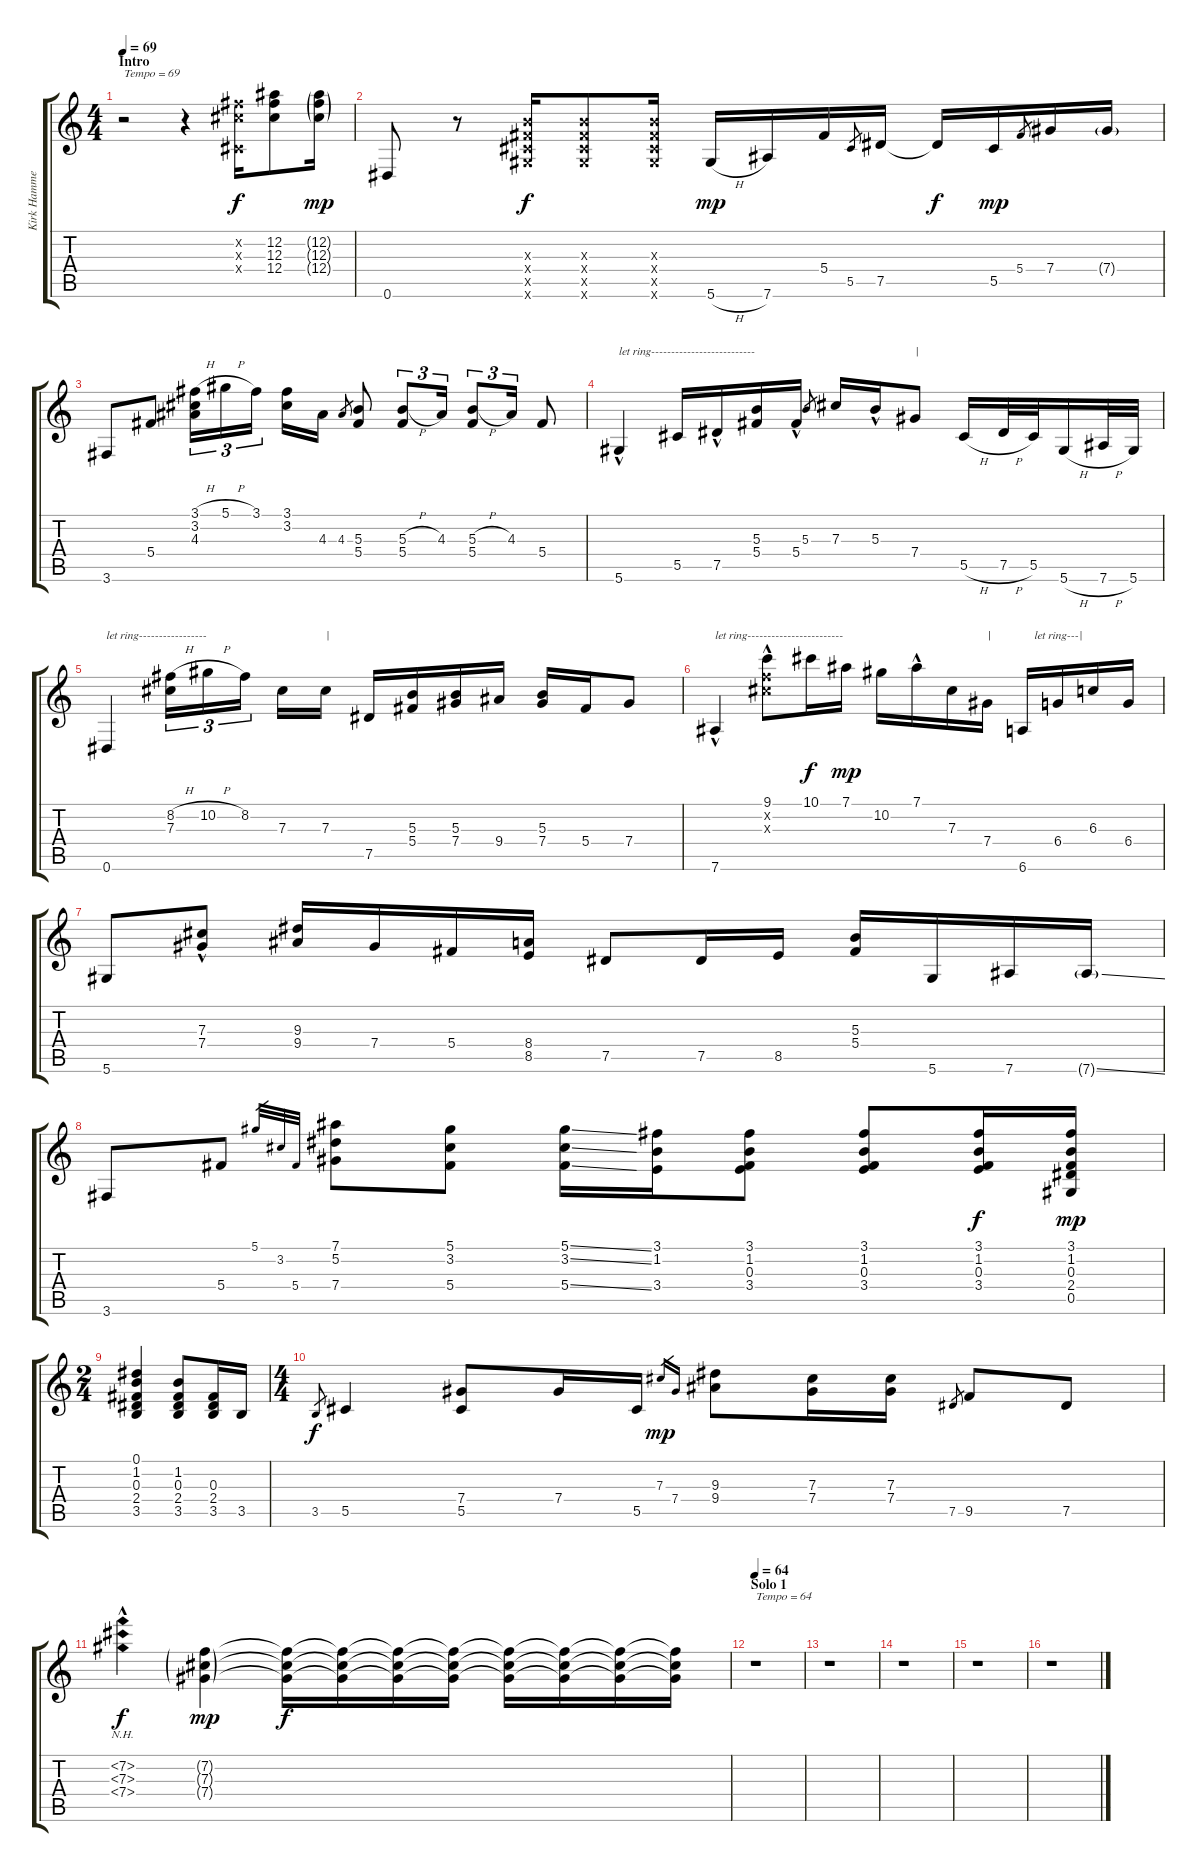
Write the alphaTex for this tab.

\track ("Kirk Hammett (clean)" "Kirk Hamme") {instrument electricguitarclean}
\staff {score tabs}
\tuning (Eb4 Bb3 Gb3 Db3 Ab2 Eb2) {hide}
\ts (4 4)
\section ("" "Intro")
\tempo 69
\clef g2
\ks c
r.2{txt "Tempo = 69" dy f instrument electricguitarclean} r.4 (8.2{x} 7.3{x} 0.4{x}).16 (12.2 12.3 12.4).8 (12.2{g} 12.3{g} 12.4{g}).16{dy mp} |
0.6.8 r.8 (5.3{x} 5.4{x} 5.5{x} 5.6{x}).16{dy f} (5.3{x} 5.4{x} 5.5{x} 5.6{x}).8 (5.3{x} 5.4{x} 5.5{x} 5.6{x}).16 5.6{h}.16{dy mp} 7.6.16 5.4.16 5.5.8{gr} 7.5.16 7.5{t}.16{dy f} 5.5.16{dy mp} 5.4.8{gr} 7.4.16 7.4{g}.16 |
3.6.8 5.4.8 (3.1{h} 3.2 4.3).16{tu (3 2)} 5.1{h}.16{tu (3 2)} 3.1.16{tu (3 2)} (3.1 3.2).16 4.3.16 4.3.8{gr} (5.3 5.4).8 (5.3{h} 5.4).8{tu (3 2)} 4.3.16{tu (3 2)} (5.3{h} 5.4).8{tu (3 2)} 4.3.16{tu (3 2)} 5.4.8 |
5.6{hac}.4{txt "let ring--------------------------"} 5.5.16 7.5{hac}.16 (5.3 5.4).16 5.4{hac}.16 5.3.8{gr} 7.3.16 5.3{hac}.16 7.4.8{txt "|"} 5.5{h}.16 7.5{h}.32 5.5.32 5.6{h}.16 7.6{h}.32 5.6.32 |
0.6.4{txt "let ring-----------------"} (8.2{h} 7.3).16{tu (3 2)} 10.2{h}.16{tu (3 2)} 8.2.16{tu (3 2)} 7.3.16 7.3.16{txt "|"} 7.5.16 (5.3 5.4).16 (5.3 7.4).16 9.4.16 (5.3 7.4).16 5.4.16 7.4.8 |
7.6{hac}.4{txt "let ring------------------------"} (9.1{hac} 7.2{x} 7.3{x}).8 10.1.16{dy f} 7.1.16{dy mp} 10.2.16 7.1{hac}.16 7.3.16 7.4.16{txt "|"} 6.6.16{txt "    let ring---|"} 6.4.16 6.3.16 6.4.16 |
5.6.8 (7.3{hac} 7.4).8 (9.3 9.4).16 7.4.16 5.4.16 (8.4 8.5).16 7.5.8 7.5.16 8.5.16 (5.3 5.4).16 5.6.16 7.6.16 7.6{ss g}.16 |
3.6.8 5.4.8 5.1.32{gr} 3.2.32{gr} 5.4.32{gr} (7.1 5.2 7.4).8 (5.1 3.2 5.4).8 (5.1{ss} 3.2{ss} 5.4{ss}).16 (3.1 1.2 3.4).16 (3.1 1.2 0.3 3.4).8 (3.1 1.2 0.3 3.4).8 (3.1 1.2 0.3 3.4).16{dy f} (3.1 1.2 0.3 2.4 0.5).16{dy mp} |
\ts (2 4)
(0.1 1.2 0.3 2.4 3.5).4 (1.2 0.3 2.4 3.5).8 (0.3 2.4 3.5).16 3.5.16 |
\ts (4 4)
3.5.8{gr dy f} 5.5.4 (7.4 5.5).8 7.4.16 5.5.16 7.3.16{gr dy mp} 7.4.16{gr} (9.3 9.4).8 (7.3 7.4).16 (7.3 7.4).16 7.5.8{gr} 9.5.8 7.5.8 |
(7.2{nh hac} 7.3{nh} 7.4{nh}).4{dy f} (7.2{g} 7.3{g} 7.4{g}).4{dy mp} (7.2{t} 7.3{t} 7.4{t}).16{dy f} (7.2{t} 7.3{t} 7.4{t}).16 (7.2{t} 7.3{t} 7.4{t}).16 (7.2{t} 7.3{t} 7.4{t}).16 (7.2{t} 7.3{t} 7.4{t}).16 (7.2{t} 7.3{t} 7.4{t}).16 (7.2{t} 7.3{t} 7.4{t}).16 (7.2{t} 7.3{t} 7.4{t}).16 |
\section ("" "Solo 1")
\tempo 64
r.1{txt "Tempo = 64"} |
r.1 |
r.1 |
r.1 |
r.1
